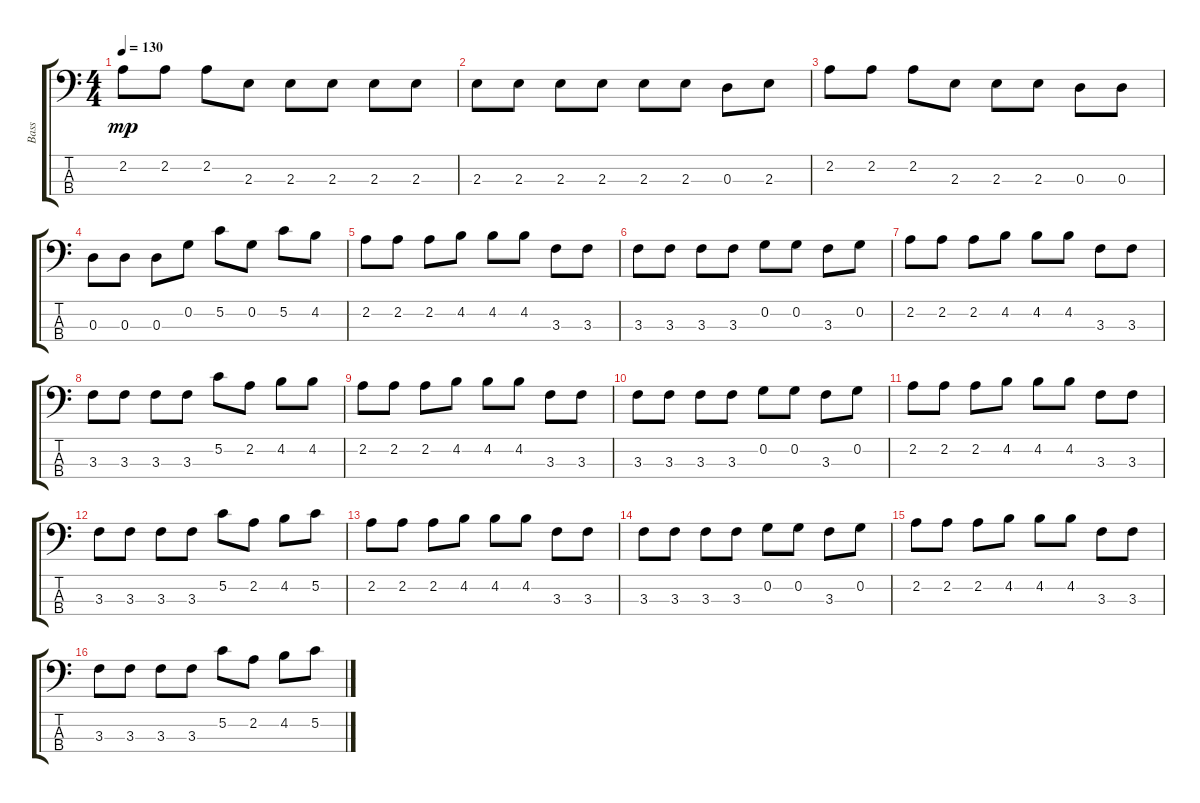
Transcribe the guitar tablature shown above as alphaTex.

\track ("Bass" "Bass") {instrument electricbassfinger}
\staff {score tabs}
\tuning (C-1 G2 D2 A1) {hide}
\ts (4 4)
\tempo 130
\clef f4
\ks c
2.2.8{dy mp} 2.2.8 2.2.8 2.3.8 2.3.8 2.3.8 2.3.8 2.3.8 |
2.3.8 2.3.8 2.3.8 2.3.8 2.3.8 2.3.8 0.3.8 2.3.8 |
2.2.8 2.2.8 2.2.8 2.3.8 2.3.8 2.3.8 0.3.8 0.3.8 |
0.3.8 0.3.8 0.3.8 0.2.8 5.2.8 0.2.8 5.2.8 4.2.8 |
2.2.8 2.2.8 2.2.8 4.2.8 4.2.8 4.2.8 3.3.8 3.3.8 |
3.3.8 3.3.8 3.3.8 3.3.8 0.2.8 0.2.8 3.3.8 0.2.8 |
2.2.8 2.2.8 2.2.8 4.2.8 4.2.8 4.2.8 3.3.8 3.3.8 |
3.3.8 3.3.8 3.3.8 3.3.8 5.2.8 2.2.8 4.2.8 4.2.8 |
2.2.8 2.2.8 2.2.8 4.2.8 4.2.8 4.2.8 3.3.8 3.3.8 |
3.3.8 3.3.8 3.3.8 3.3.8 0.2.8 0.2.8 3.3.8 0.2.8 |
2.2.8 2.2.8 2.2.8 4.2.8 4.2.8 4.2.8 3.3.8 3.3.8 |
3.3.8 3.3.8 3.3.8 3.3.8 5.2.8 2.2.8 4.2.8 5.2.8 |
2.2.8 2.2.8 2.2.8 4.2.8 4.2.8 4.2.8 3.3.8 3.3.8 |
3.3.8 3.3.8 3.3.8 3.3.8 0.2.8 0.2.8 3.3.8 0.2.8 |
2.2.8 2.2.8 2.2.8 4.2.8 4.2.8 4.2.8 3.3.8 3.3.8 |
3.3.8 3.3.8 3.3.8 3.3.8 5.2.8 2.2.8 4.2.8 5.2.8
